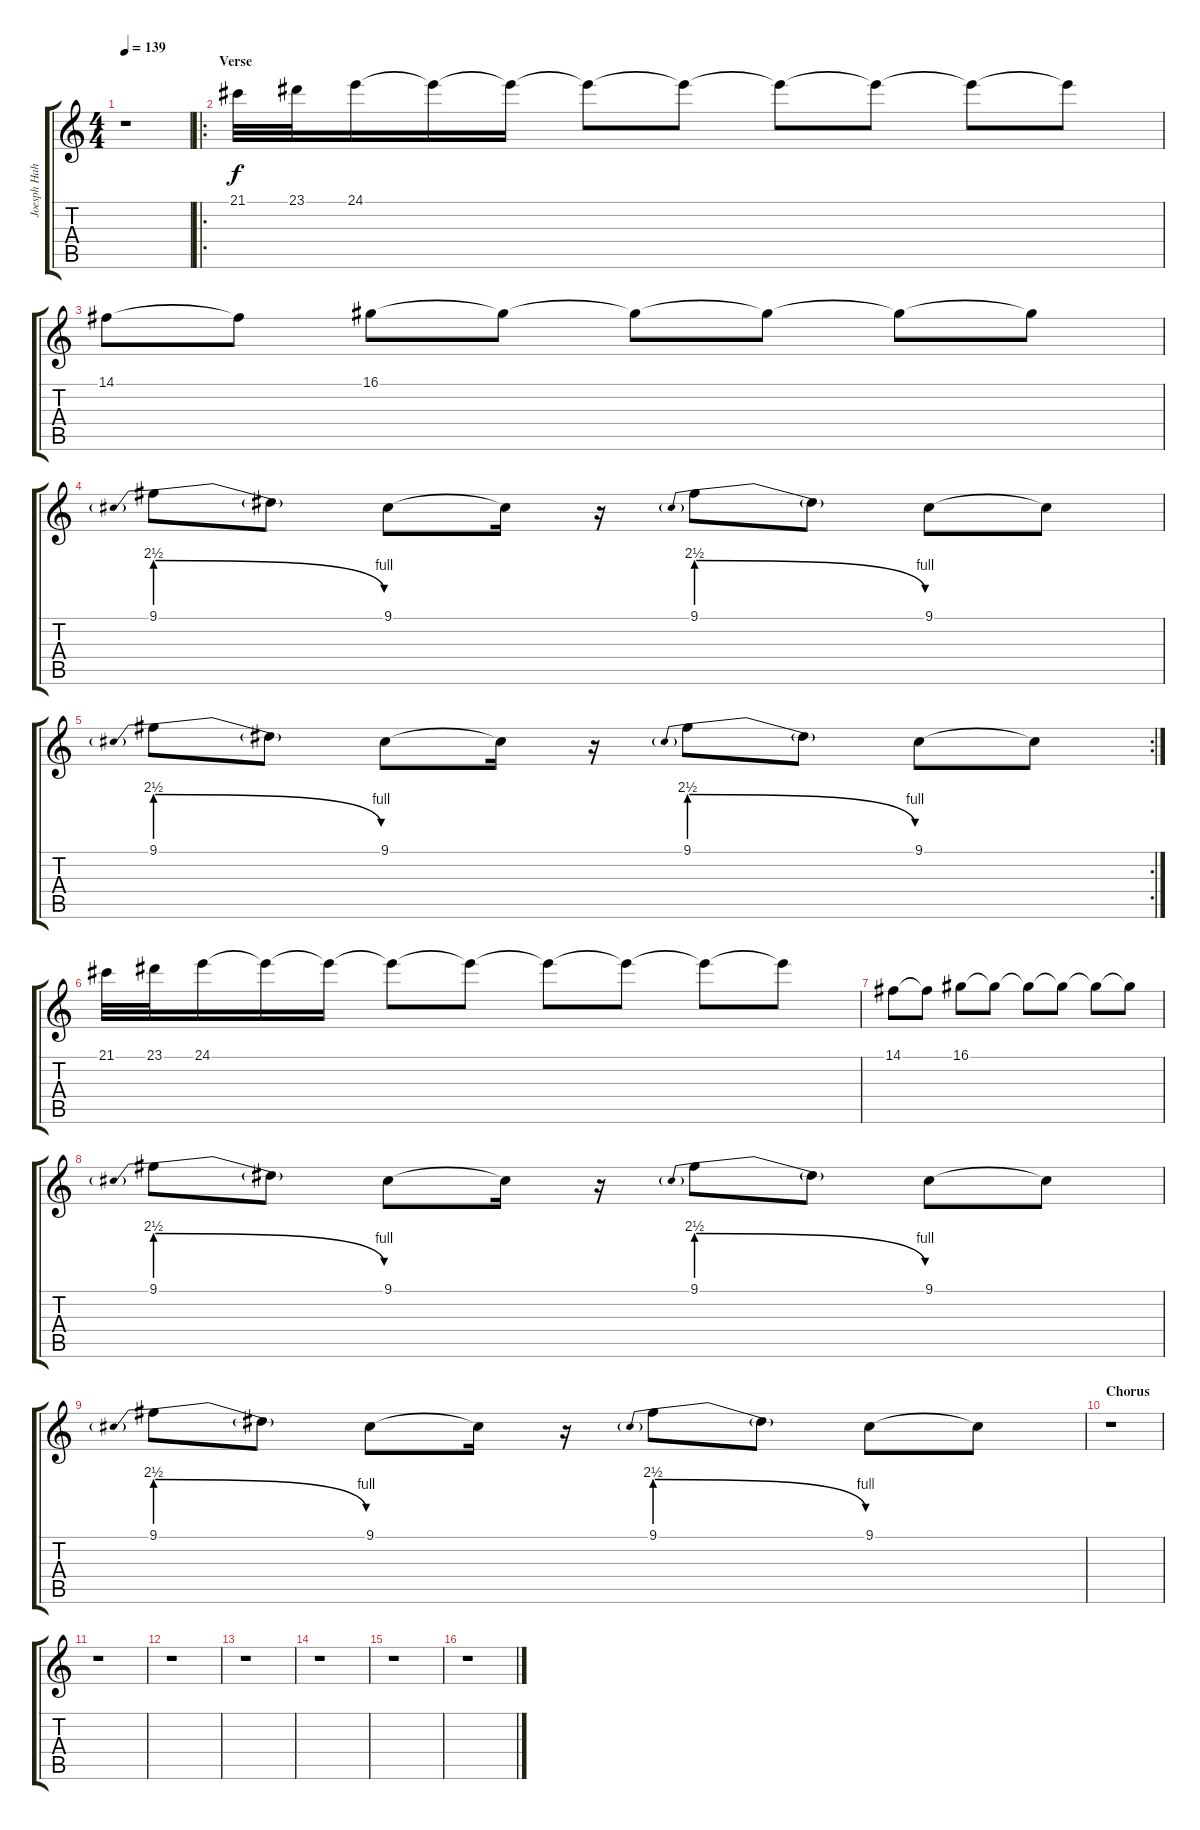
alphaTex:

\track ("Joesph Hahn" "Joesph Hah") {instrument synthstrings1}
\staff {score tabs}
\tuning (E4 B3 G3 D3 A2 E2) {hide}
\ts (4 4)
\tempo 139
\clef g2
\ks c
r.1{dy f} |
\ro
\section ("" "Verse")
21.1.32 23.1.32 24.1.16 24.1{t}.16 24.1{t}.16 24.1{t}.8 24.1{t}.8 24.1{t}.8 24.1{t}.8 24.1{t}.8 24.1{t}.8 |
14.1.8 14.1{t}.8 16.1.8 16.1{t}.8 16.1{t}.8 16.1{t}.8 16.1{t}.8 16.1{t}.8 |
9.1{be (prebendrelease 0 10 60 4)}.8 9.1{t}.8 9.1.8 9.1{t}.16 r.16 9.1{be (prebendrelease 0 10 60 4)}.8 9.1{t}.8 9.1.8 9.1{t}.8 |
\rc 2
9.1{be (prebendrelease 0 10 60 4)}.8 9.1{t}.8 9.1.8 9.1{t}.16 r.16 9.1{be (prebendrelease 0 10 60 4)}.8 9.1{t}.8 9.1.8 9.1{t}.8 |
21.1.32 23.1.32 24.1.16 24.1{t}.16 24.1{t}.16 24.1{t}.8 24.1{t}.8 24.1{t}.8 24.1{t}.8 24.1{t}.8 24.1{t}.8 |
14.1.8 14.1{t}.8 16.1.8 16.1{t}.8 16.1{t}.8 16.1{t}.8 16.1{t}.8 16.1{t}.8 |
9.1{be (prebendrelease 0 10 60 4)}.8 9.1{t}.8 9.1.8 9.1{t}.16 r.16 9.1{be (prebendrelease 0 10 60 4)}.8 9.1{t}.8 9.1.8 9.1{t}.8 |
9.1{be (prebendrelease 0 10 60 4)}.8 9.1{t}.8 9.1.8 9.1{t}.16 r.16 9.1{be (prebendrelease 0 10 60 4)}.8 9.1{t}.8 9.1.8 9.1{t}.8 |
\section ("" "Chorus")
r.1 |
r.1 |
r.1 |
r.1 |
r.1 |
r.1 |
r.1
